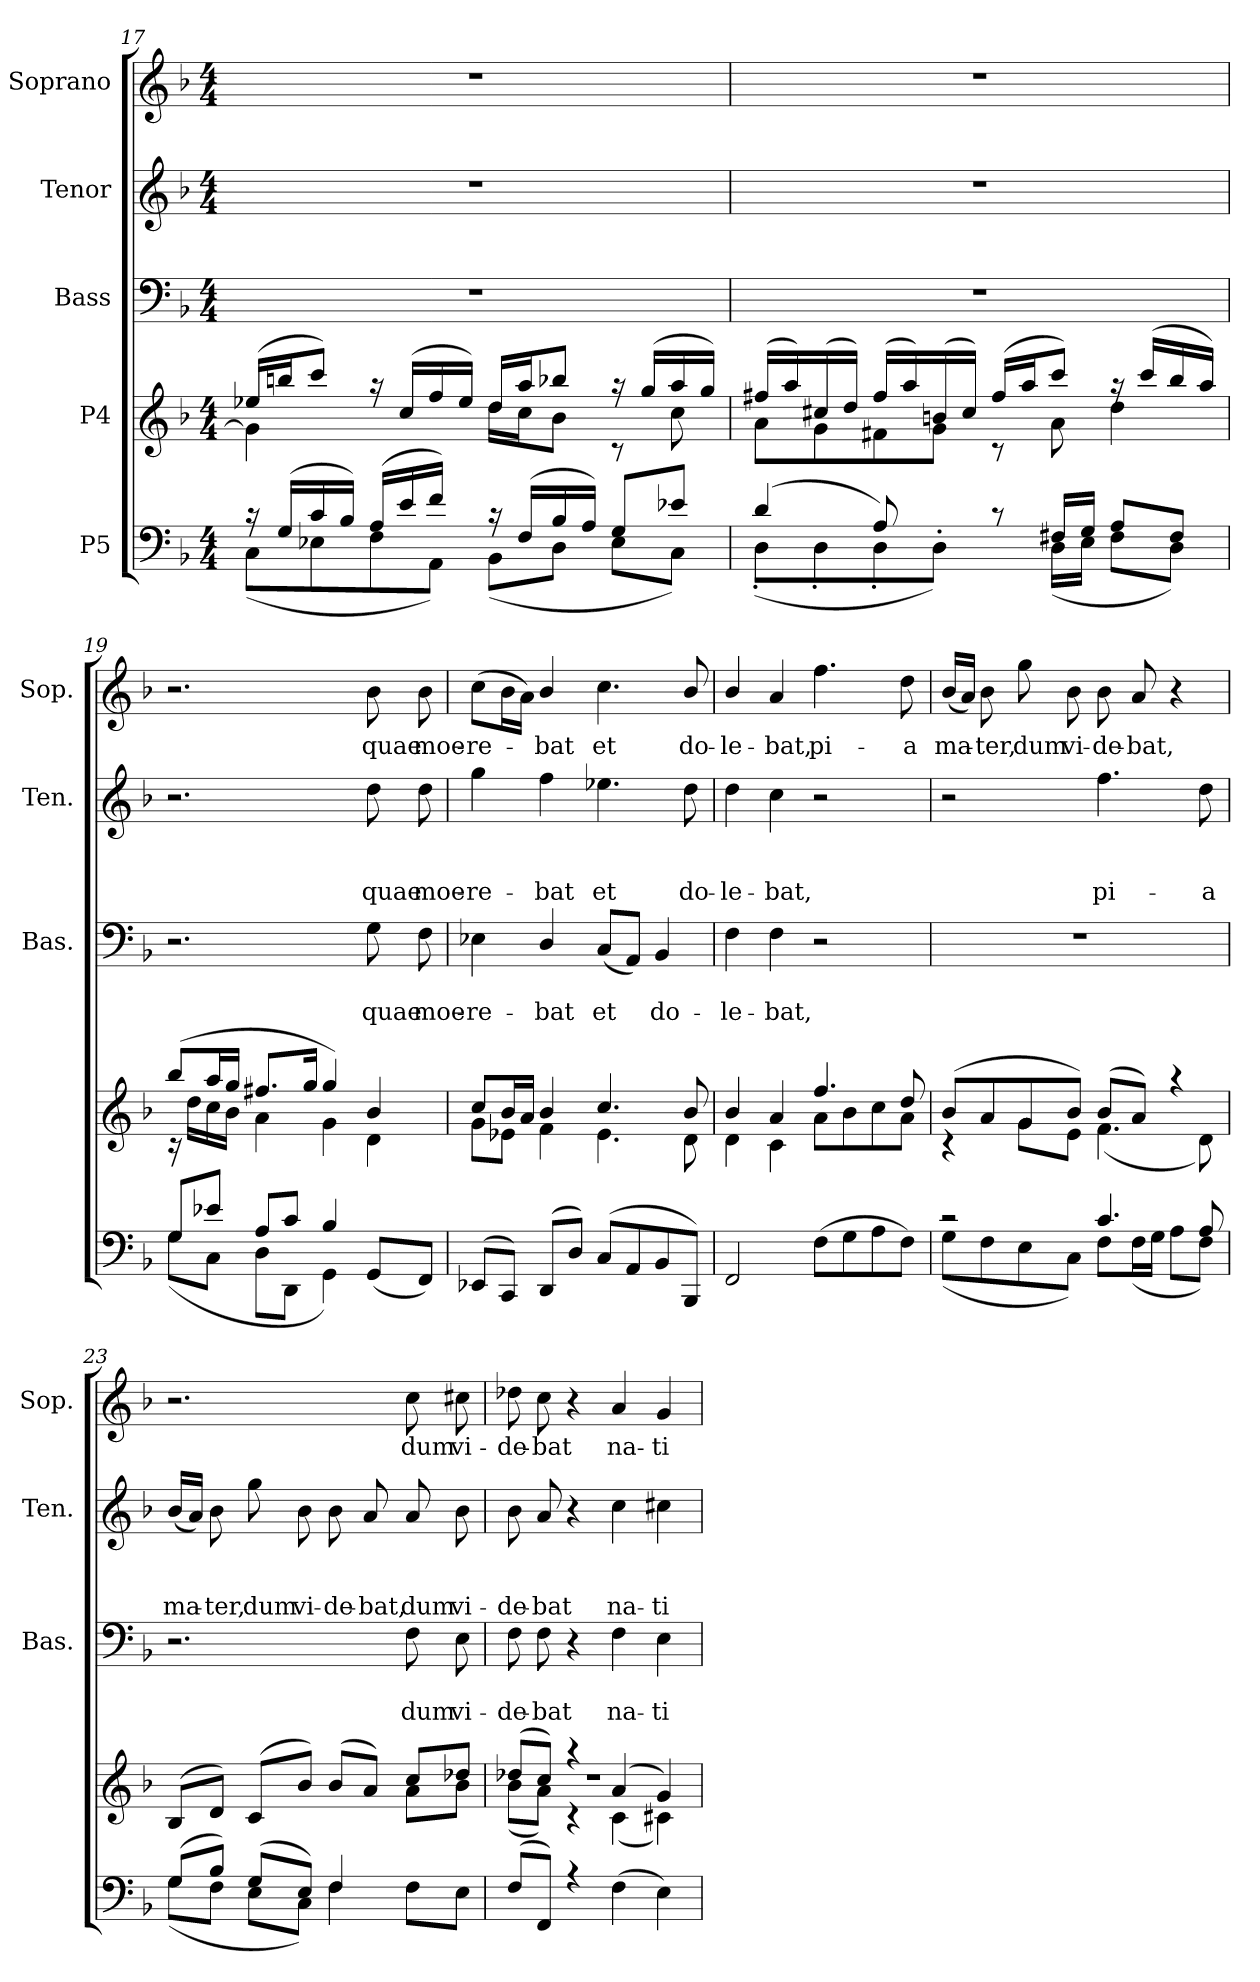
**kern	**kern	**kern	**text	**text	**kern	**text	**text	**text	**kern	**text
*part5	*part4	*part3	*part3	*part3	*part2	*part2	*part2	*part2	*part1	*part1
*staff5	*staff4	*staff3	*staff3	*staff3	*staff2	*staff2	*staff2	*staff2	*staff1	*staff1
*I"P5	*I"P4	*I"Bass	*	*	*I"Tenor	*	*	*	*I"Soprano	*
*	*	*I'Bas.	*	*	*I'Ten.	*	*	*	*I'Sop.	*
!!LO:LB:g=z
*clefF4	*clefG2	*clefF4	*	*	*clefG2	*	*	*	*clefG2	*
*	*	*	*	*	*ITrd7c12	*	*	*	*	*
*k[b-]	*k[b-]	*k[b-]	*	*	*k[b-]	*	*	*	*k[b-]	*
*F:	*F:	*F:	*	*	*F:	*	*	*	*F:	*
*M4/4	*M4/4	*M4/4	*	*	*M4/4	*	*	*	*M4/4	*
=17	=17	=17	=17	=17	=17	=17	=17	=17	=17	=17
*^	*^	*	*	*	*	*	*	*	*	*
*	*	*	*^	*	*	*	*	*	*	*	*	*
16rc	(<8C\L	(>16ee-X/LL	4g\]	1ryy	1r	.	.	1r	.	.	.	1r	.
(>16G/LL	.	16bbn/J	.	.	.	.	.	.	.	.	.	.	.
16c/	8E-X\	8ccc/J)	.	.	.	.	.	.	.	.	.	.	.
16B-/JJ)	.	.	.	.	.	.	.	.	.	.	.	.	.
(<16A/LL	8F\	16raa	4ryy	.	.	.	.	.	.	.	.	.	.
16e/	.	(>16cc/LL	.	.	.	.	.	.	.	.	.	.	.
16f/JJ)	8AA\J)	16ff/	.	.	.	.	.	.	.	.	.	.	.
16ryy	.	16ee-/JJ)	.	.	.	.	.	.	.	.	.	.	.
16rc	(<8BB-\L	16dd/LL	16dd\LL	.	.	.	.	.	.	.	.	.	.
(>16F/LL	.	16aa/J	16cc\J	.	.	.	.	.	.	.	.	.	.
16B-/	8D\J	8bb-X/J	8b-\J	.	.	.	.	.	.	.	.	.	.
16A/JJ)	.	.	.	.	.	.	.	.	.	.	.	.	.
8G/L	8E-\L	16raa	8rc	.	.	.	.	.	.	.	.	.	.
.	.	(>16gg/LL	.	.	.	.	.	.	.	.	.	.	.
8e-X/J	8C\J)	16aa/	8cc\	.	.	.	.	.	.	.	.	.	.
.	.	16gg/JJ)	.	.	.	.	.	.	.	.	.	.	.
=18	=18	=18	=18	=18	=18	=18	=18	=18	=18	=18	=18	=18	=18
(>4d/	(<8D'<\L	(>16ff#X/LL	8a\L	1ryy	1r	.	.	1r	.	.	.	1r	.
.	.	16aa/)	.	.	.	.	.	.	.	.	.	.	.
.	8D'<\	(>16cc#X/	8g\	.	.	.	.	.	.	.	.	.	.
.	.	16dd/JJ)	.	.	.	.	.	.	.	.	.	.	.
8A/)	8D'<\	(>16ff#/LL	8f#X\	.	.	.	.	.	.	.	.	.	.
.	.	16aa/)	.	.	.	.	.	.	.	.	.	.	.
8ryy	8D'<\J)	(>16bn/	8g\J	.	.	.	.	.	.	.	.	.	.
.	.	16cc#/JJ)	.	.	.	.	.	.	.	.	.	.	.
8rc	8ryy	(>16ff#/LL	8rc	.	.	.	.	.	.	.	.	.	.
.	.	16aa/J	.	.	.	.	.	.	.	.	.	.	.
16F#X/LL	(<16D\LL	8ccc/J)	8a\	.	.	.	.	.	.	.	.	.	.
16G/JJ	16E\JJ	.	.	.	.	.	.	.	.	.	.	.	.
8A/L	8F#i\L	16raa	4dd\	.	.	.	.	.	.	.	.	.	.
.	.	(>16ccc/LL	.	.	.	.	.	.	.	.	.	.	.
8F#/J	8D\J)	16bb-/	.	.	.	.	.	.	.	.	.	.	.
.	.	16aa/JJ)	.	.	.	.	.	.	.	.	.	.	.
=19	=19	=19	=19	=19	=19	=19	=19	=19	=19	=19	=19	=19	=19
8G/L	(<8G\L	(>8bb-/L	16rc	1ryy	2.r	.	.	2.r	.	.	.	2.r	.
.	.	.	16dd\LL	.	.	.	.	.	.	.	.	.	.
8e-X/J	8C\J	16aa/L	16cc\	.	.	.	.	.	.	.	.	.	.
.	.	16gg/JJ	16b-\JJ	.	.	.	.	.	.	.	.	.	.
8A/L	8D\L	8.ff#X/L	4a\	.	.	.	.	.	.	.	.	.	.
8c/J	8DD\J	.	.	.	.	.	.	.	.	.	.	.	.
.	.	16gg/Jk	.	.	.	.	.	.	.	.	.	.	.
4B-/	4GG\)	4gg/)	4g\	.	.	.	.	.	.	.	.	.	.
!	!	!	!	!	!	!	!LO:LY:b	!	!	!	!LO:LY:b	!	!LO:LY:b
(<8GG/L	4ryy	4b-/	4d\	.	8G\	.	quae	8d\	.	.	quae	8b-\	quae
!	!	!	!	!	!	!	!LO:LY:b	!	!	!	!LO:LY:b	!	!LO:LY:b
8FF/J)	.	.	.	.	8F\	.	moe-	8d\	.	.	moe-	8b-\	moe-
!!LO:PB:g=z
=20	=20	=20	=20	=20	=20	=20	=20	=20	=20	=20	=20	=20	=20
!	!	!	!	!	!	!	!LO:LY:b	!	!	!	!LO:LY:b	!	!LO:LY:b
(<8EE-X/L	1ryy	8cc/L	8g\L	1ryy	4E-X\	.	-re-	4g\	.	.	-re-	(>8cc\L	-re-
8CC/J)	.	16b-/L	8e-X\J	.	.	.	.	.	.	.	.	16b-\L	.
.	.	16a/JJ	.	.	.	.	.	.	.	.	.	16a\JJ)	.
!	!	!	!	!	!	!	!LO:LY:b	!	!	!	!LO:LY:b	!	!LO:LY:b
(<8DD/L	.	4b-/	4f\	.	4D/	.	-bat	4f\	.	.	-bat	4b-/	-bat
8D/J)	.	.	.	.	.	.	.	.	.	.	.	.	.
!	!	!	!	!	!	!	!LO:LY:b	!	!	!	!LO:LY:b	!	!LO:LY:b
(<8C/L	.	4.cc/	4.e-\	.	(<8C/L	.	et	4.e-X\	.	.	et	4.cc\	et
8AA/	.	.	.	.	8AA/J)	.	.	.	.	.	.	.	.
!	!	!	!	!	!	!	!LO:LY:b	!	!	!	!	!	!
8BB-/	.	.	.	.	4BB-/	.	do-	.	.	.	.	.	.
!	!	!	!	!	!	!	!	!	!	!	!LO:LY:b	!	!LO:LY:b
8BBB-/J)	.	8b-/	8d\	.	.	.	.	8d\	.	.	do-	8b-/	do-
=21	=21	=21	=21	=21	=21	=21	=21	=21	=21	=21	=21	=21	=21
!	!	!	!	!	!	!	!LO:LY:b	!	!	!	!LO:LY:b	!	!LO:LY:b
2FF/	1ryy	4b-/	4d\	1ryy	4F\	.	-le-	4d\	.	.	-le-	4b-/	-le-
!	!	!	!	!	!	!	!LO:LY:b	!	!	!	!LO:LY:b	!	!LO:LY:b
.	.	4a/	4c\	.	4F\	.	-bat,	4c\	.	.	-bat,	4a/	-bat,
!	!	!	!	!	!	!	!	!	!	!	!	!	!LO:LY:b
(>8F\L	.	4.ff/	8a\L	.	2r	.	.	2r	.	.	.	4.ff\	pi-
8G\	.	.	8b-\	.	.	.	.	.	.	.	.	.	.
8A\	.	.	8cc\	.	.	.	.	.	.	.	.	.	.
!	!	!	!	!	!	!	!	!	!	!	!	!	!LO:LY:b
8F\J)	.	8dd/	8a\J	.	.	.	.	.	.	.	.	8dd\	-a
=22	=22	=22	=22	=22	=22	=22	=22	=22	=22	=22	=22	=22	=22
!	!	!	!	!	!	!	!	!	!	!	!	!	!LO:LY:b
2rc	(>8G\L	(>8b-/L	4rc	1ryy	1r	.	.	2r	.	.	.	(<16b-/LL	ma-
.	.	.	.	.	.	.	.	.	.	.	.	16a/JJ)	.
!	!	!	!	!	!	!	!	!	!	!	!	!	!LO:LY:b
.	8F\	8a/	.	.	.	.	.	.	.	.	.	8b-\	-ter,
!	!	!	!	!	!	!	!	!	!	!	!	!	!LO:LY:b
.	8E\	8g/	8g\L	.	.	.	.	.	.	.	.	8gg\	dum
!	!	!	!	!	!	!	!	!	!	!	!	!	!LO:LY:b
.	8C\J)	8b-/J)	8e\J	.	.	.	.	.	.	.	.	8b-\	vi-
!	!	!	!	!	!	!	!	!	!	!	!LO:LY:b	!	!LO:LY:b
4.c/	8F\L	(>8b-/L	(<4.f\	.	.	.	.	4.f\	.	.	pi-	8b-\	-de-
!	!	!	!	!	!	!	!	!	!	!	!	!	!LO:LY:b
.	(<16F\L	8a/J)	.	.	.	.	.	.	.	.	.	8a/	-bat,
.	16G\JJ	.	.	.	.	.	.	.	.	.	.	.	.
.	8A\L	4raa	.	.	.	.	.	.	.	.	.	4r	.
!	!	!	!	!	!	!	!	!	!	!	!LO:LY:b	!	!
8A/	8F\J)	.	8d\)	.	.	.	.	8d\	.	.	-a	.	.
=23	=23	=23	=23	=23	=23	=23	=23	=23	=23	=23	=23	=23	=23
!	!	!	!	!	!	!	!	!	!	!	!LO:LY:b	!	!
(<8G/L	(<8G\L	(<8B-/L	2.ryy	1ryy	2.r	.	.	(<16B-/LL	.	.	ma-	2.r	.
.	.	.	.	.	.	.	.	16A/JJ)	.	.	.	.	.
!	!	!	!	!	!	!	!	!	!	!	!LO:LY:b	!	!
8B-/J)	8F\J	8d/J)	.	.	.	.	.	8B-\	.	.	-ter,	.	.
!	!	!	!	!	!	!	!	!	!	!	!LO:LY:b	!	!
(<8G/L	8E\L	(<8c/L	.	.	.	.	.	8g\	.	.	dum	.	.
!	!	!	!	!	!	!	!	!	!	!	!LO:LY:b	!	!
8E/J)	8C\J)	8b-/J)	.	.	.	.	.	8B-\	.	.	vi-	.	.
!	!	!	!	!	!	!	!	!	!	!	!LO:LY:b	!	!
4F/	4F\	(<8b-/L	.	.	.	.	.	8B-\	.	.	-de-	.	.
!	!	!	!	!	!	!	!	!	!	!	!LO:LY:b	!	!
.	.	8a/J)	.	.	.	.	.	8A/	.	.	-bat,	.	.
!	!	!	!	!	!	!	!LO:LY:b	!	!	!	!LO:LY:b	!	!LO:LY:b
4ryy	8F\L	8cc/L	8a\L	.	8F\	.	dum	8A/	.	.	dum	8cc\	dum
!	!	!	!	!	!	!	!LO:LY:b	!	!	!	!LO:LY:b	!	!LO:LY:b
.	8E\J	8dd-X/J	8b-\J	.	8E\	.	vi-	8B-\	.	.	vi-	8cc#X\	vi-
!!LO:LB:g=z
=24	=24	=24	=24	=24	=24	=24	=24	=24	=24	=24	=24	=24	=24
!	!	!	!	!	!	!	!LO:LY:b	!	!	!	!LO:LY:b	!	!LO:LY:b
(<8F/L	1ryy	(>8dd-X/L	(<8b-\L	1r	8F\	.	-de-	8B-\	.	.	-de-	8dd-X\	-de-
!	!	!	!	!	!	!	!LO:LY:b	!	!	!	!LO:LY:b	!	!LO:LY:b
8FF/J)	.	8cc/J)	8a\J)	.	8F\	.	-bat	8A/	.	.	-bat	8cc\	-bat
4r	.	4raa	4rc	.	4r	.	.	4r	.	.	.	4r	.
!	!	!	!	!	!	!	!LO:LY:b	!	!	!	!LO:LY:b	!	!LO:LY:b
(>4F\	.	(>4a/	(<4c\	.	4F\	.	na-	4c\	.	.	na-	4a/	na-
!	!	!	!	!	!	!	!LO:LY:b	!	!	!	!LO:LY:b	!	!LO:LY:b
4E\)	.	4g/)	4c#X\)	.	4E\	.	-ti	4c#X\	.	.	-ti	4g/	-ti
*v	*v	*	*	*	*	*	*	*	*	*	*	*	*
*	*v	*v	*v	*	*	*	*	*	*	*	*	*
=	=	=	=	=	=	=	=	=	=	=
*-	*-	*-	*-	*-	*-	*-	*-	*-	*-	*-
